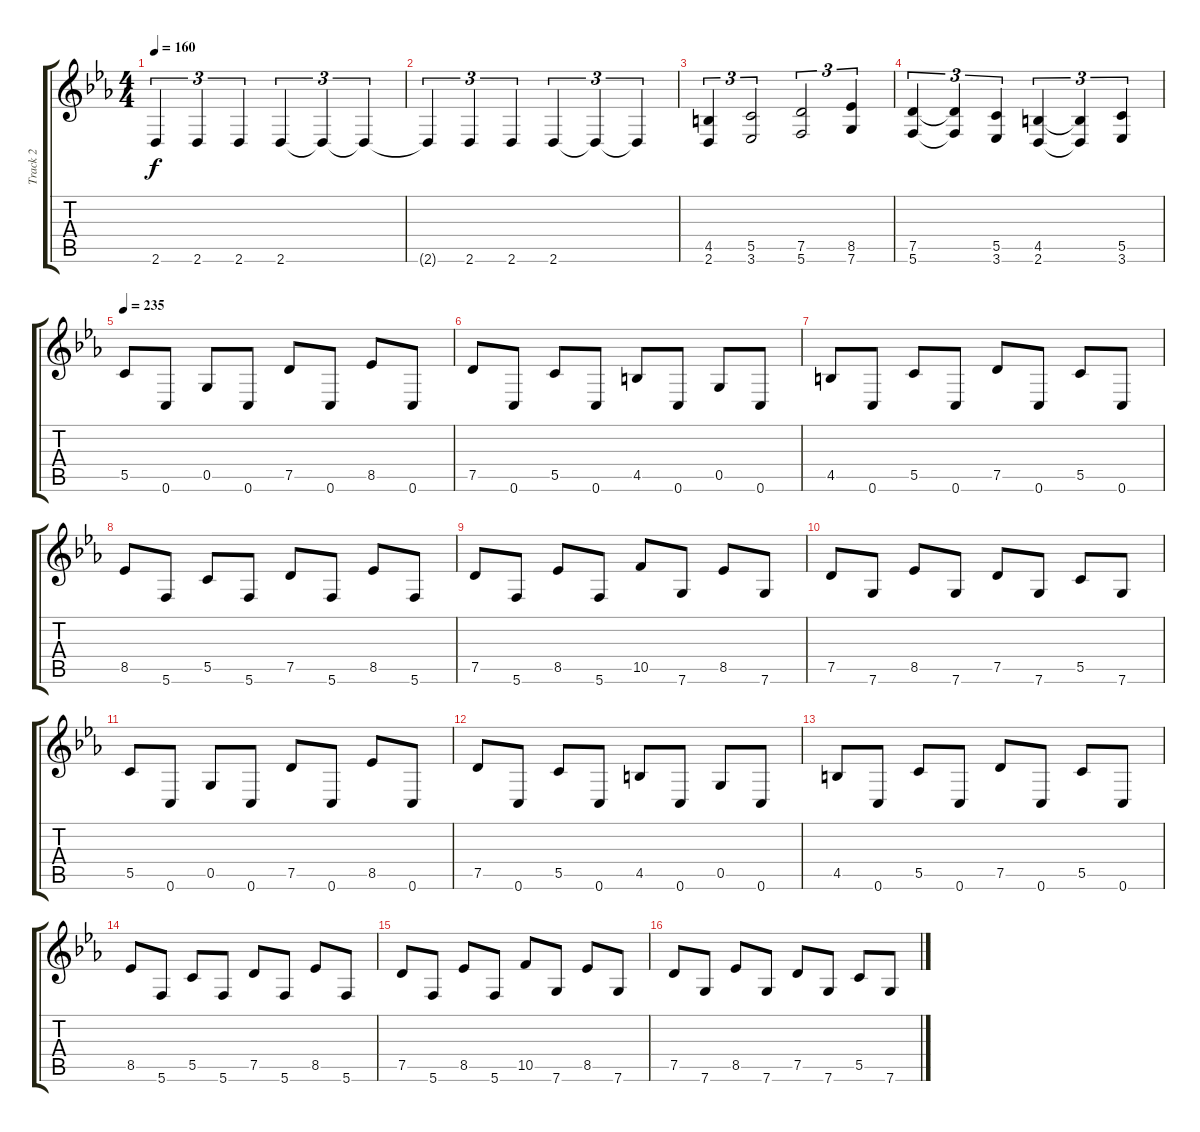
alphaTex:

\track ("Track 2" "Track 2") {instrument distortionguitar}
\staff {score tabs}
\tuning (D4 A3 F3 C3 G2 C2) {hide}
\ts (4 4)
\tempo 160
\clef g2
\ks eb
2.6.4{tu (3 2) dy f} 2.6.4{tu (3 2)} 2.6.4{tu (3 2)} 2.6.4{tu (3 2)} 2.6{t}.4{tu (3 2)} 2.6{t}.4{tu (3 2)} |
2.6{t}.4{tu (3 2)} 2.6.4{tu (3 2)} 2.6.4{tu (3 2)} 2.6.4{tu (3 2)} 2.6{t}.4{tu (3 2)} 2.6{t}.4{tu (3 2)} |
(4.5 2.6).4{tu (3 2)} (5.5 3.6).2{tu (3 2)} (7.5 5.6).2{tu (3 2)} (8.5 7.6).4{tu (3 2)} |
(7.5 5.6).4{tu (3 2)} (7.5{t} 5.6{t}).4{tu (3 2)} (5.5 3.6).4{tu (3 2)} (4.5 2.6).4{tu (3 2)} (4.5{t} 2.6{t}).4{tu (3 2)} (5.5 3.6).4{tu (3 2)} |
\tempo 235
5.5.8 0.6.8 0.5.8 0.6.8 7.5.8 0.6.8 8.5.8 0.6.8 |
7.5.8 0.6.8 5.5.8 0.6.8 4.5.8 0.6.8 0.5.8 0.6.8 |
4.5.8 0.6.8 5.5.8 0.6.8 7.5.8 0.6.8 5.5.8 0.6.8 |
8.5.8 5.6.8 5.5.8 5.6.8 7.5.8 5.6.8 8.5.8 5.6.8 |
7.5.8 5.6.8 8.5.8 5.6.8 10.5.8 7.6.8 8.5.8 7.6.8 |
7.5.8 7.6.8 8.5.8 7.6.8 7.5.8 7.6.8 5.5.8 7.6.8 |
5.5.8 0.6.8 0.5.8 0.6.8 7.5.8 0.6.8 8.5.8 0.6.8 |
7.5.8 0.6.8 5.5.8 0.6.8 4.5.8 0.6.8 0.5.8 0.6.8 |
4.5.8 0.6.8 5.5.8 0.6.8 7.5.8 0.6.8 5.5.8 0.6.8 |
8.5.8 5.6.8 5.5.8 5.6.8 7.5.8 5.6.8 8.5.8 5.6.8 |
7.5.8 5.6.8 8.5.8 5.6.8 10.5.8 7.6.8 8.5.8 7.6.8 |
7.5.8 7.6.8 8.5.8 7.6.8 7.5.8 7.6.8 5.5.8 7.6.8
